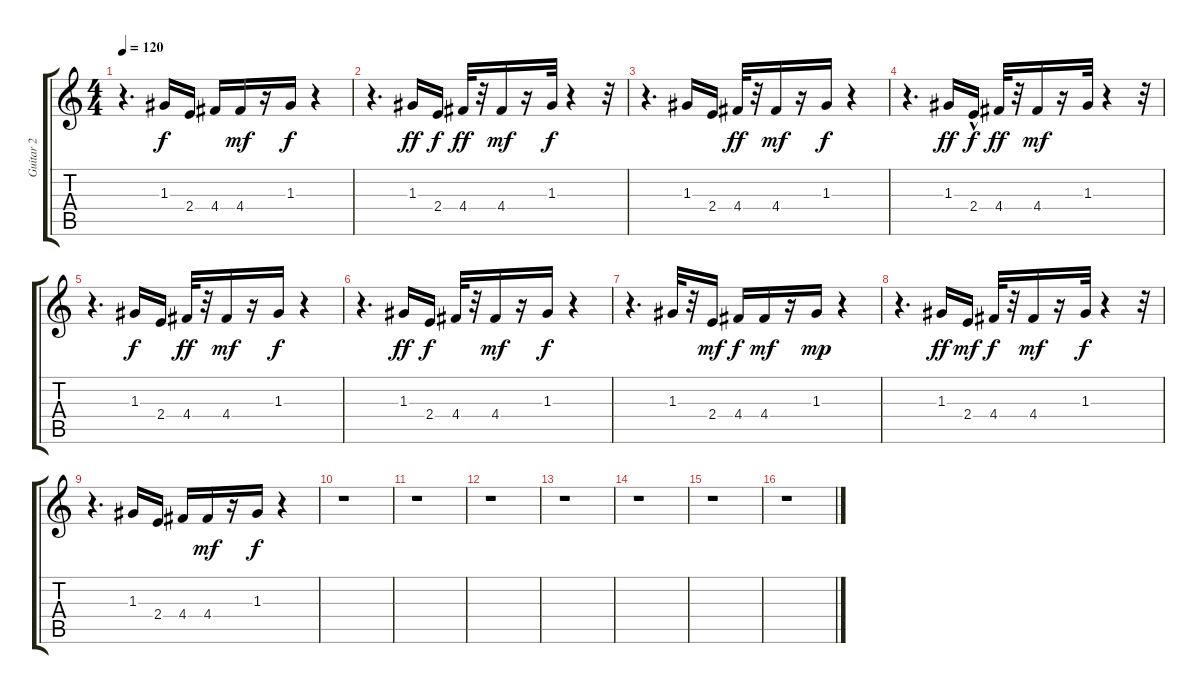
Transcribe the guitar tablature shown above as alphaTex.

\track ("Guitar 2" "Guitar 2") {instrument electricguitarmuted}
\staff {score tabs}
\tuning (E4 B3 G3 D3 A2 E2) {hide}
\ts (4 4)
\tempo 120
\clef g2
\ks c
r.4{d dy f} 1.3.16 2.4.16 4.4.16 4.4.16{dy mf} r.16 1.3.16{dy f} r.4 |
r.4{d} 1.3.16{dy ff} 2.4.16{dy f} 4.4.32{dy ff} r.32 4.4.16{dy mf} r.16 1.3.32{dy f} r.4 r.32 |
r.4{d} 1.3.16 2.4.16 4.4.32{dy ff} r.32 4.4.16{dy mf} r.16 1.3.16{dy f} r.4 |
r.4{d} 1.3.16{dy ff} 2.4{hac}.16{dy f} 4.4.32{dy ff} r.32 4.4.16{dy mf} r.16 1.3.32 r.4 r.32 |
r.4{d} 1.3.16{dy f} 2.4.16 4.4.32{dy ff} r.32 4.4.16{dy mf} r.16 1.3.16{dy f} r.4 |
r.4{d} 1.3.16{dy ff} 2.4.16{dy f} 4.4.32 r.32 4.4.16{dy mf} r.16 1.3.16{dy f} r.4 |
r.4{d} 1.3.32 r.32 2.4.16{dy mf} 4.4.16{dy f} 4.4.16{dy mf} r.16 1.3.16{dy mp} r.4 |
r.4{d} 1.3.16{dy ff} 2.4.16{dy mf} 4.4.32{dy f} r.32 4.4.16{dy mf} r.16 1.3.32{dy f} r.4 r.32 |
r.4{d} 1.3.16 2.4.16 4.4.16 4.4.16{dy mf} r.16 1.3.16{dy f} r.4 |
r.1 |
r.1 |
r.1 |
r.1 |
r.1 |
r.1 |
r.1
